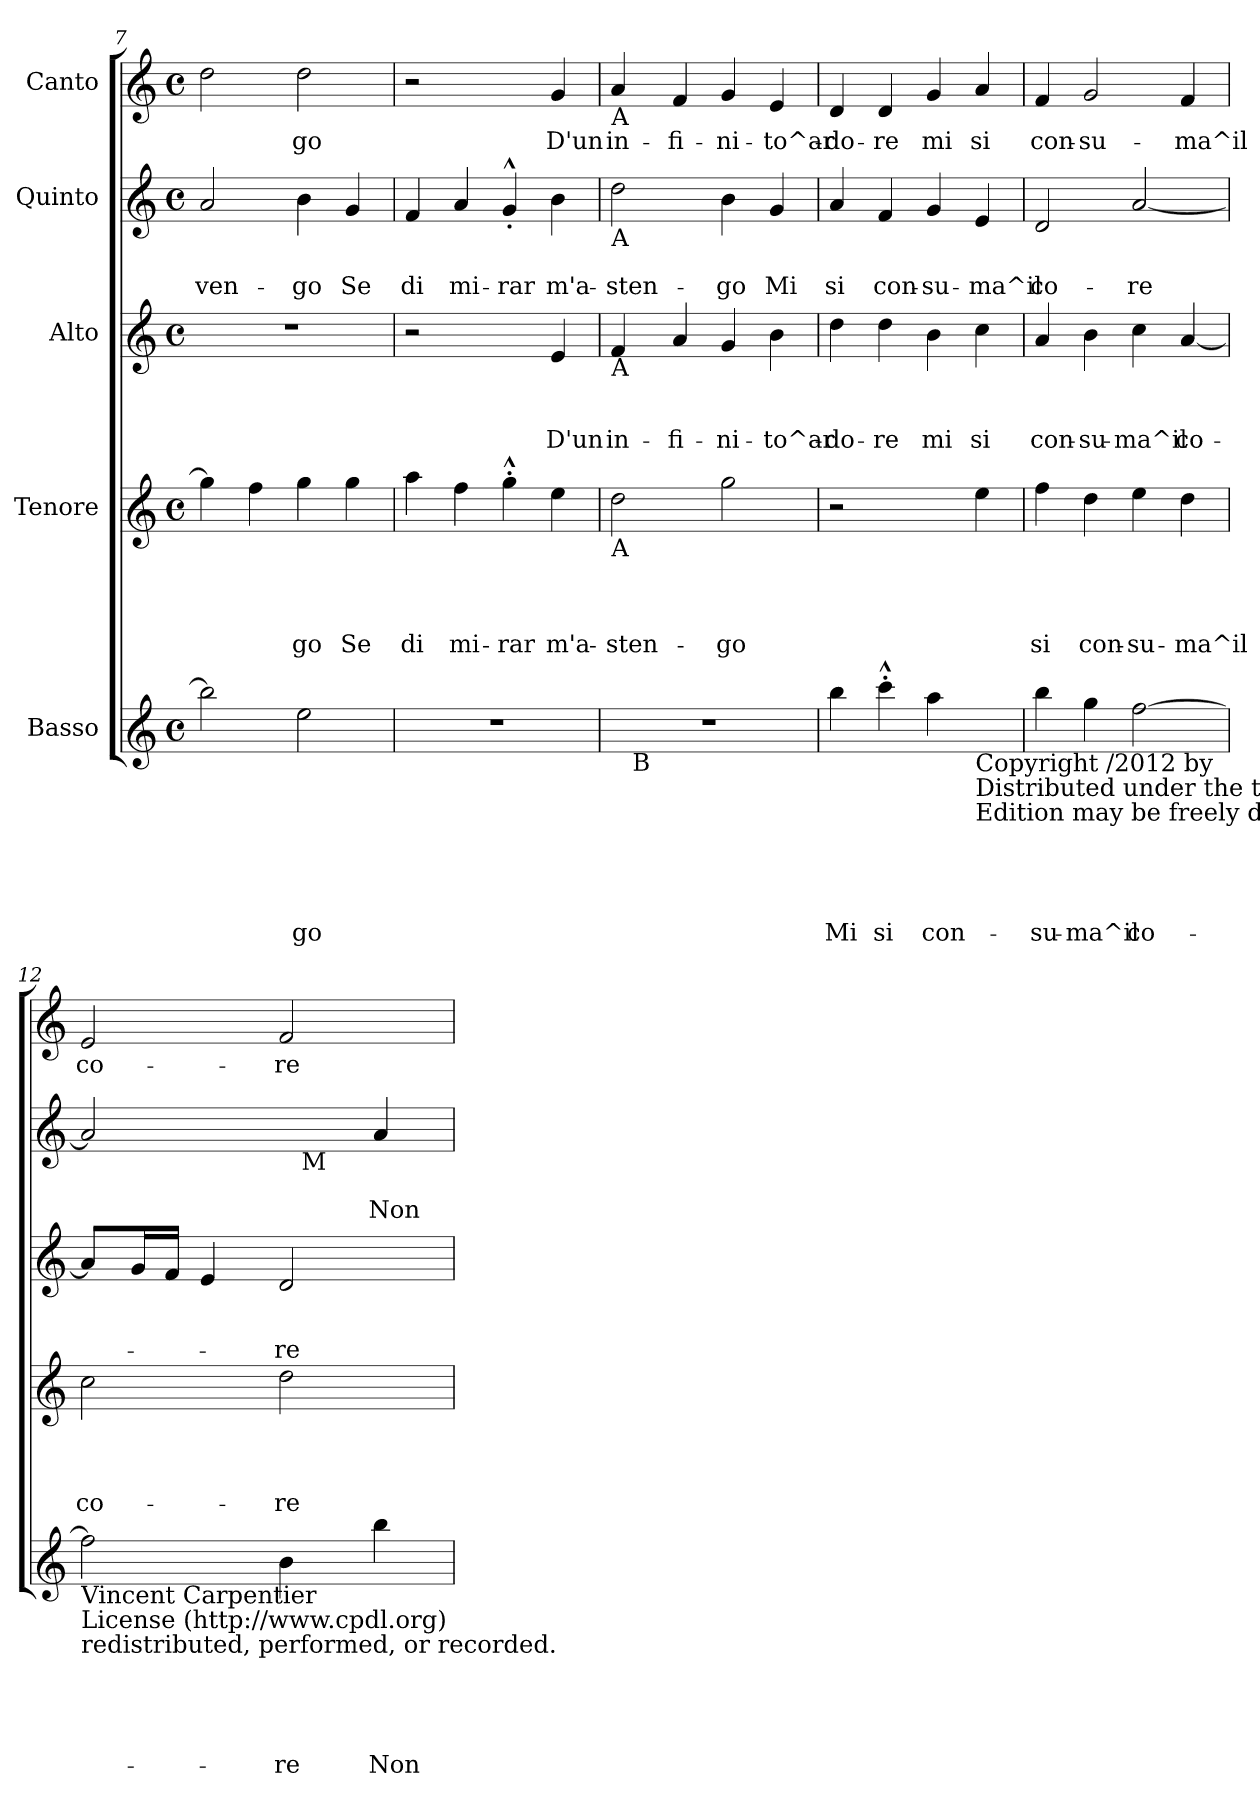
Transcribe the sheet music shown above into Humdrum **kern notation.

**kern	**text	**text	**text	**text	**text	**kern	**text	**text	**text	**text	**kern	**text	**text	**text	**kern	**text	**text	**kern	**text
*part5	*part5	*part5	*part5	*part5	*part5	*part4	*part4	*part4	*part4	*part4	*part3	*part3	*part3	*part3	*part2	*part2	*part2	*part1	*part1
*staff5	*staff5	*staff5	*staff5	*staff5	*staff5	*staff4	*staff4	*staff4	*staff4	*staff4	*staff3	*staff3	*staff3	*staff3	*staff2	*staff2	*staff2	*staff1	*staff1
*I"Basso	*	*	*	*	*	*I"Tenore	*	*	*	*	*I"Alto	*	*	*	*I"Quinto	*	*	*I"Canto	*
*clefG2	*	*	*	*	*	*clefG2	*	*	*	*	*clefG2	*	*	*	*clefG2	*	*	*clefG2	*
*k[]	*	*	*	*	*	*k[]	*	*	*	*	*k[]	*	*	*	*k[]	*	*	*k[]	*
*C:	*	*	*	*	*	*C:	*	*	*	*	*C:	*	*	*	*C:	*	*	*C:	*
*M4/4	*	*	*	*	*	*M4/4	*	*	*	*	*M4/4	*	*	*	*M4/4	*	*	*M4/4	*
*met(c)	*	*	*	*	*	*met(c)	*	*	*	*	*met(c)	*	*	*	*met(c)	*	*	*met(c)	*
=7	=7	=7	=7	=7	=7	=7	=7	=7	=7	=7	=7	=7	=7	=7	=7	=7	=7	=7	=7
!	!	!	!	!	!	!	!	!	!	!	!	!	!	!	!	!	!LO:LY:b	!	!
2bb\]	.	.	.	.	.	4gg\]	.	.	.	.	1r	.	.	.	2a/	.	-ven-	2dd\	.
.	.	.	.	.	.	4ff\	.	.	.	.	.	.	.	.	.	.	.	.	.
!	!	!	!	!	!LO:LY:b	!	!	!	!	!LO:LY:b	!	!	!	!	!	!	!LO:LY:b	!	!LO:LY:b
2ee\	.	.	.	.	-go	4gg\	.	.	.	-go	.	.	.	.	4b\	.	-go	2dd\	-go
!	!	!	!	!	!	!	!	!	!	!LO:LY:b	!	!	!	!	!	!	!LO:LY:b	!	!
.	.	.	.	.	.	4gg\	.	.	.	Se	.	.	.	.	4g/	.	Se	.	.
=8	=8	=8	=8	=8	=8	=8	=8	=8	=8	=8	=8	=8	=8	=8	=8	=8	=8	=8	=8
!	!	!	!	!	!	!	!	!	!	!LO:LY:b	!	!	!	!	!	!	!LO:LY:b	!	!
1r	.	.	.	.	.	4aa\	.	.	.	di	2r	.	.	.	4f/	.	di	2r	.
!	!	!	!	!	!	!	!	!	!	!LO:LY:b	!	!	!	!	!	!	!LO:LY:b	!	!
.	.	.	.	.	.	4ff\	.	.	.	mi-	.	.	.	.	4a/	.	mi-	.	.
!	!	!	!	!	!	!	!	!	!	!LO:LY:b	!	!	!	!	!	!	!LO:LY:b	!	!
.	.	.	.	.	.	4gg^^>'>\	.	.	.	-rar	4ryy	.	.	.	4g^^<'</	.	-rar	4ryy	.
!	!	!	!	!	!	!	!	!	!	!LO:LY:b	!	!	!	!LO:LY:b	!	!	!LO:LY:b	!	!LO:LY:b
.	.	.	.	.	.	4ee\	.	.	.	m'a-	4e/	.	.	D'un	4b\	.	m'a-	4g/	D'un
!!LO:PB:g=z
=9	=9	=9	=9	=9	=9	=9	=9	=9	=9	=9	=9	=9	=9	=9	=9	=9	=9	=9	=9
!	!	!	!	!	!	!	!	!	!	!	!	!	!	!	!	!	!	!LO:TX:b:t=A	!
!	!	!	!	!	!	!	!	!	!	!	!	!	!	!	!LO:TX:b:t=A	!	!	!	!
!	!	!	!	!	!	!	!	!	!	!	!LO:TX:b:t=A	!	!	!	!	!	!	!	!
!	!	!	!	!	!	!LO:TX:b:t=A	!	!	!	!	!	!	!	!	!	!	!	!	!
!	!	!	!	!	!	!	!	!	!	!LO:LY:b	!	!	!	!LO:LY:b	!	!	!LO:LY:b	!	!LO:LY:b
*^	*	*	*	*	*	*	*	*	*	*	*	*	*	*	*	*	*	*	*
1r	16ryy	.	.	.	.	.	2dd\	.	.	.	-sten-	4f/	.	.	in-	2dd\	.	-sten-	4a/	in-
!	!LO:TX:b:t=B	!	!	!	!	!	!	!	!	!	!	!	!	!	!	!	!	!	!	!
.	2...ryy	.	.	.	.	.	.	.	.	.	.	.	.	.	.	.	.	.	.	.
!	!	!	!	!	!	!	!	!	!	!	!	!	!	!	!LO:LY:b	!	!	!	!	!LO:LY:b
.	.	.	.	.	.	.	.	.	.	.	.	4a/	.	.	-fi-	.	.	.	4f/	-fi-
!	!	!	!	!	!	!	!	!	!	!	!LO:LY:b	!	!	!	!LO:LY:b	!	!	!LO:LY:b	!	!LO:LY:b
.	.	.	.	.	.	.	2gg\	.	.	.	-go	4g/	.	.	-ni-	4b\	.	-go	4g/	-ni-
!	!	!	!	!	!	!	!	!	!	!	!	!	!	!	!LO:LY:b	!	!	!LO:LY:b	!	!LO:LY:b
.	.	.	.	.	.	.	.	.	.	.	.	4b\	.	.	-to^ar-	4g/	.	Mi	4e/	-to^ar-
=10	=10	=10	=10	=10	=10	=10	=10	=10	=10	=10	=10	=10	=10	=10	=10	=10	=10	=10	=10	=10
!LO:TX:b:t=M	!	!	!	!	!	!	!	!	!	!	!	!	!	!	!	!	!	!	!	!
!	!	!	!	!	!	!LO:LY:b	!	!	!	!	!	!	!	!	!LO:LY:b	!	!	!LO:LY:b	!	!LO:LY:b
*v	*v	*	*	*	*	*	*	*	*	*	*	*	*	*	*	*	*	*	*	*
4bb\	.	.	.	.	Mi	2r	.	.	.	.	4dd\	.	.	-do-	4a/	.	si	4d/	-do-
!	!	!	!	!	!LO:LY:b	!	!	!	!	!	!	!	!	!LO:LY:b	!	!	!LO:LY:b	!	!LO:LY:b
4ccc^^>'>\	.	.	.	.	si	.	.	.	.	.	4dd\	.	.	-re	4f/	.	con-	4d/	-re
!	!	!	!	!	!LO:LY:b	!	!	!	!	!	!	!	!	!LO:LY:b	!	!	!LO:LY:b	!	!LO:LY:b
4aa\	.	.	.	.	con-	4ryy	.	.	.	.	4b\	.	.	mi	4g/	.	-su-	4g/	mi
!LO:TX:b:t=Copyright /2012 by	!	!	!	!	!	!	!	!	!	!	!	!	!	!	!	!	!	!	!
!LO:TX:b:t=Distributed under the terms of the CPDL	!	!	!	!	!	!	!	!	!	!	!	!	!	!	!	!	!	!	!
!LO:TX:b:t=Edition may be freely downloaded, duplicated,	!	!	!	!	!	!	!	!	!	!	!	!	!	!	!	!	!	!	!
!	!	!	!	!	!	!	!	!	!	!	!	!	!	!LO:LY:b	!	!	!LO:LY:b	!	!LO:LY:b
4ryy	.	.	.	.	.	4ee\	.	.	.	.	4cc\	.	.	si	4e/	.	-ma^il	4a/	si
=11	=11	=11	=11	=11	=11	=11	=11	=11	=11	=11	=11	=11	=11	=11	=11	=11	=11	=11	=11
!	!	!	!	!	!LO:LY:b	!	!	!	!	!LO:LY:b	!	!	!	!LO:LY:b	!	!	!LO:LY:b	!	!LO:LY:b
4bb\	.	.	.	.	-su-	4ff\	.	.	.	si	4a/	.	.	con-	2d/	.	co-	4f/	con-
!	!	!	!	!	!LO:LY:b	!	!	!	!	!LO:LY:b	!	!	!	!LO:LY:b	!	!	!	!	!LO:LY:b
4gg\	.	.	.	.	-ma^il	4dd\	.	.	.	con-	4b\	.	.	-su-	.	.	.	2g/	-su-
!	!	!	!	!	!LO:LY:b	!	!	!	!	!LO:LY:b	!	!	!	!LO:LY:b	!	!	!LO:LY:b	!	!
[>2ff\	.	.	.	.	co-	4ee\	.	.	.	-su-	4cc\	.	.	-ma^il	[<2a/	.	-re	.	.
!	!	!	!	!	!	!	!	!	!	!LO:LY:b	!	!	!	!LO:LY:b	!	!	!	!	!LO:LY:b
.	.	.	.	.	.	4dd\	.	.	.	-ma^il	[<4a/	.	.	co-	.	.	.	4f/	-ma^il
=12	=12	=12	=12	=12	=12	=12	=12	=12	=12	=12	=12	=12	=12	=12	=12	=12	=12	=12	=12
!LO:TX:b:t=Vincent Carpentier	!	!	!	!	!	!	!	!	!	!	!	!	!	!	!	!	!	!	!
!LO:TX:b:t=License (http&colon;//www.cpdl.org)	!	!	!	!	!	!	!	!	!	!	!	!	!	!	!	!	!	!	!
!LO:TX:b:t=redistributed, performed, or recorded.	!	!	!	!	!	!	!	!	!	!	!	!	!	!	!	!	!	!	!
!	!	!	!	!	!	!	!	!	!	!LO:LY:b	!	!	!	!	!	!	!	!	!LO:LY:b
*	*	*	*	*	*	*	*	*	*	*	*	*	*	*	*^	*	*	*	*
2ff\]	.	.	.	.	.	2cc\	.	.	.	co-	8a/L]	.	.	.	2a/]	2ryy	.	.	2e/	co-
.	.	.	.	.	.	.	.	.	.	.	16g/L	.	.	.	.	.	.	.	.	.
.	.	.	.	.	.	.	.	.	.	.	16f/JJ	.	.	.	.	.	.	.	.	.
.	.	.	.	.	.	.	.	.	.	.	4e/	.	.	.	.	.	.	.	.	.
!	!	!	!	!	!LO:LY:b	!	!	!	!	!LO:LY:b	!	!	!	!LO:LY:b	!	!	!	!	!	!LO:LY:b
4b\	.	.	.	.	-re	2dd\	.	.	.	-re	2d/	.	.	-re	4ryy	32ryy	.	.	2f/	-re
!	!	!	!	!	!	!	!	!	!	!	!	!	!	!	!	!LO:TX:b:t=M	!	!	!	!
.	.	.	.	.	.	.	.	.	.	.	.	.	.	.	.	4...ryy	.	.	.	.
!	!	!	!	!	!LO:LY:b	!	!	!	!	!	!	!	!	!	!	!	!	!LO:LY:b	!	!
4bb\	.	.	.	.	Non	.	.	.	.	.	.	.	.	.	4a/	.	.	Non	.	.
*	*	*	*	*	*	*	*	*	*	*	*	*	*	*	*v	*v	*	*	*	*
=	=	=	=	=	=	=	=	=	=	=	=	=	=	=	=	=	=	=	=
*-	*-	*-	*-	*-	*-	*-	*-	*-	*-	*-	*-	*-	*-	*-	*-	*-	*-	*-	*-
